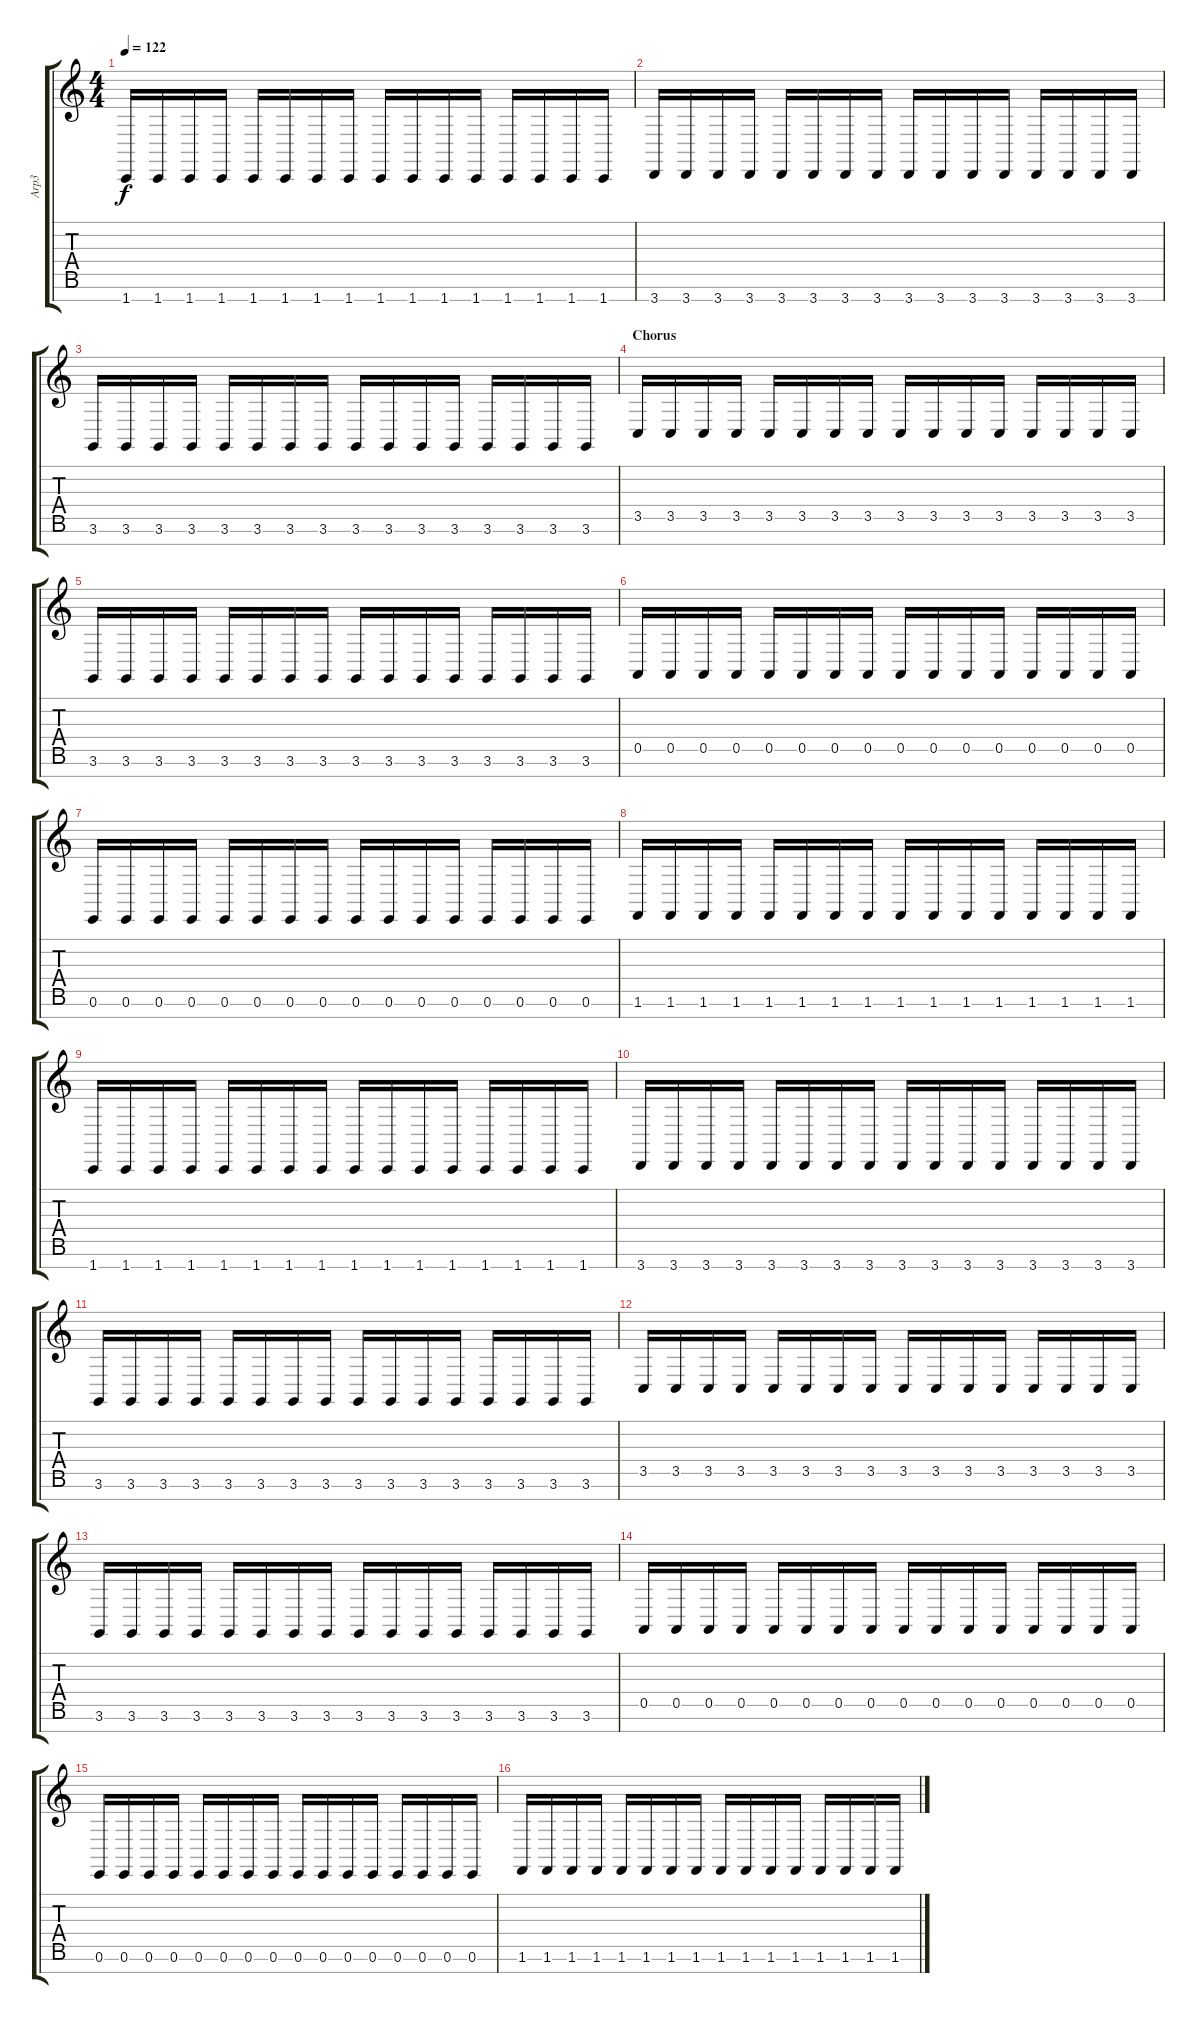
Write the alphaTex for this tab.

\track ("Arp3" "Arp3") {instrument pad1newage}
\staff {score tabs}
\tuning (E4 B3 G3 D3 A2 E2 B1) {hide}
\ts (4 4)
\tempo 122
\clef g2
\ks c
1.7.16{dy f} 1.7.16 1.7.16 1.7.16 1.7.16 1.7.16 1.7.16 1.7.16 1.7.16 1.7.16 1.7.16 1.7.16 1.7.16 1.7.16 1.7.16 1.7.16 |
3.7.16 3.7.16 3.7.16 3.7.16 3.7.16 3.7.16 3.7.16 3.7.16 3.7.16 3.7.16 3.7.16 3.7.16 3.7.16 3.7.16 3.7.16 3.7.16 |
3.6.16 3.6.16 3.6.16 3.6.16 3.6.16 3.6.16 3.6.16 3.6.16 3.6.16 3.6.16 3.6.16 3.6.16 3.6.16 3.6.16 3.6.16 3.6.16 |
\section ("" "Chorus")
3.5.16 3.5.16 3.5.16 3.5.16 3.5.16 3.5.16 3.5.16 3.5.16 3.5.16 3.5.16 3.5.16 3.5.16 3.5.16 3.5.16 3.5.16 3.5.16 |
3.6.16 3.6.16 3.6.16 3.6.16 3.6.16 3.6.16 3.6.16 3.6.16 3.6.16 3.6.16 3.6.16 3.6.16 3.6.16 3.6.16 3.6.16 3.6.16 |
0.5.16 0.5.16 0.5.16 0.5.16 0.5.16 0.5.16 0.5.16 0.5.16 0.5.16 0.5.16 0.5.16 0.5.16 0.5.16 0.5.16 0.5.16 0.5.16 |
0.6.16 0.6.16 0.6.16 0.6.16 0.6.16 0.6.16 0.6.16 0.6.16 0.6.16 0.6.16 0.6.16 0.6.16 0.6.16 0.6.16 0.6.16 0.6.16 |
1.6.16 1.6.16 1.6.16 1.6.16 1.6.16 1.6.16 1.6.16 1.6.16 1.6.16 1.6.16 1.6.16 1.6.16 1.6.16 1.6.16 1.6.16 1.6.16 |
1.7.16 1.7.16 1.7.16 1.7.16 1.7.16 1.7.16 1.7.16 1.7.16 1.7.16 1.7.16 1.7.16 1.7.16 1.7.16 1.7.16 1.7.16 1.7.16 |
3.7.16 3.7.16 3.7.16 3.7.16 3.7.16 3.7.16 3.7.16 3.7.16 3.7.16 3.7.16 3.7.16 3.7.16 3.7.16 3.7.16 3.7.16 3.7.16 |
3.6.16 3.6.16 3.6.16 3.6.16 3.6.16 3.6.16 3.6.16 3.6.16 3.6.16 3.6.16 3.6.16 3.6.16 3.6.16 3.6.16 3.6.16 3.6.16 |
3.5.16 3.5.16 3.5.16 3.5.16 3.5.16 3.5.16 3.5.16 3.5.16 3.5.16 3.5.16 3.5.16 3.5.16 3.5.16 3.5.16 3.5.16 3.5.16 |
3.6.16 3.6.16 3.6.16 3.6.16 3.6.16 3.6.16 3.6.16 3.6.16 3.6.16 3.6.16 3.6.16 3.6.16 3.6.16 3.6.16 3.6.16 3.6.16 |
0.5.16 0.5.16 0.5.16 0.5.16 0.5.16 0.5.16 0.5.16 0.5.16 0.5.16 0.5.16 0.5.16 0.5.16 0.5.16 0.5.16 0.5.16 0.5.16 |
0.6.16 0.6.16 0.6.16 0.6.16 0.6.16 0.6.16 0.6.16 0.6.16 0.6.16 0.6.16 0.6.16 0.6.16 0.6.16 0.6.16 0.6.16 0.6.16 |
1.6.16 1.6.16 1.6.16 1.6.16 1.6.16 1.6.16 1.6.16 1.6.16 1.6.16 1.6.16 1.6.16 1.6.16 1.6.16 1.6.16 1.6.16 1.6.16
